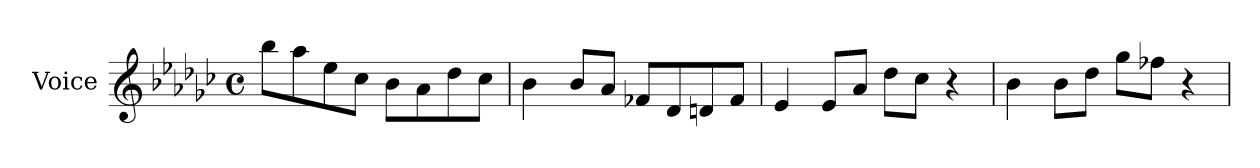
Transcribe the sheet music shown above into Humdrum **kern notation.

**kern
*part1
*staff1
*I"Voice
*I'Voice
*clefG2
*k[b-e-a-d-g-c-]
*M4/4
*met(c)
=1
8bb-\L
8aa-\
8ee-\
8cc-\J
8b-\L
8a-\
8dd-\
8cc-\J
=2
4b-\
8b-/L
8a-/J
8f-X/L
8d-/
8dn/
8f-/J
=3
4e-/
8e-/L
8a-/J
8dd-\L
8cc-\J
4r
=4
4b-\
8b-\L
8dd-\J
8gg-\L
8ff-X\J
4r
=
*-
